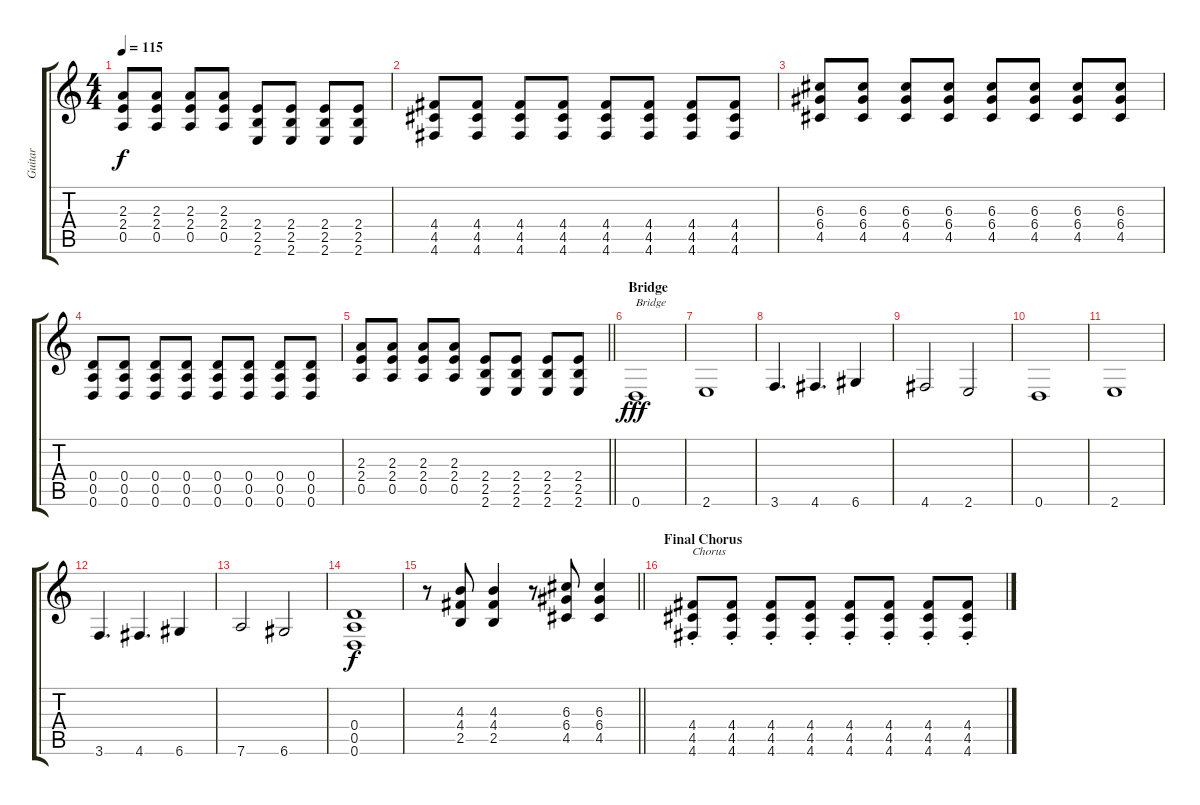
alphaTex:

\track ("Guitar " "Guitar ") {instrument overdrivenguitar}
\staff {score tabs}
\tuning (E4 B3 G3 D3 A2 D2) {hide}
\ts (4 4)
\tempo 115
\clef g2
\ks c
(2.3 2.4 0.5).8{dy f} (2.3 2.4 0.5).8 (2.3 2.4 0.5).8 (2.3 2.4 0.5).8 (2.4 2.5 2.6).8 (2.4 2.5 2.6).8 (2.4 2.5 2.6).8 (2.4 2.5 2.6).8 |
(4.4 4.5 4.6).8 (4.4 4.5 4.6).8 (4.4 4.5 4.6).8 (4.4 4.5 4.6).8 (4.4 4.5 4.6).8 (4.4 4.5 4.6).8 (4.4 4.5 4.6).8 (4.4 4.5 4.6).8 |
(6.3 6.4 4.5).8 (6.3 6.4 4.5).8 (6.3 6.4 4.5).8 (6.3 6.4 4.5).8 (6.3 6.4 4.5).8 (6.3 6.4 4.5).8 (6.3 6.4 4.5).8 (6.3 6.4 4.5).8 |
(0.4 0.5 0.6).8 (0.4 0.5 0.6).8 (0.4 0.5 0.6).8 (0.4 0.5 0.6).8 (0.4 0.5 0.6).8 (0.4 0.5 0.6).8 (0.4 0.5 0.6).8 (0.4 0.5 0.6).8 |
\barLineRight lightlight
(2.3 2.4 0.5).8 (2.3 2.4 0.5).8 (2.3 2.4 0.5).8 (2.3 2.4 0.5).8 (2.4 2.5 2.6).8 (2.4 2.5 2.6).8 (2.4 2.5 2.6).8 (2.4 2.5 2.6).8 |
\section ("" "Bridge")
0.6.1{txt "Bridge" dy fff} |
2.6.1 |
3.6.4{d} 4.6.4{d} 6.6.4 |
4.6.2 2.6.2 |
0.6.1 |
2.6.1 |
3.6.4{d} 4.6.4{d} 6.6.4 |
7.6.2 6.6.2 |
(0.4 0.5 0.6).1{dy f} |
\barLineRight lightlight
r.8 (4.3 4.4 2.5).8 (4.3 4.4 2.5).4 r.8 (6.3 6.4 4.5).8 (6.3 6.4 4.5).4 |
\section ("" "Final Chorus")
(4.4{st} 4.5{st} 4.6{st}).8{txt "Chorus"} (4.4{st} 4.5{st} 4.6{st}).8 (4.4{st} 4.5{st} 4.6{st}).8 (4.4{st} 4.5{st} 4.6{st}).8 (4.4{st} 4.5{st} 4.6{st}).8 (4.4{st} 4.5{st} 4.6{st}).8 (4.4{st} 4.5{st} 4.6{st}).8 (4.4{st} 4.5{st} 4.6{st}).8
